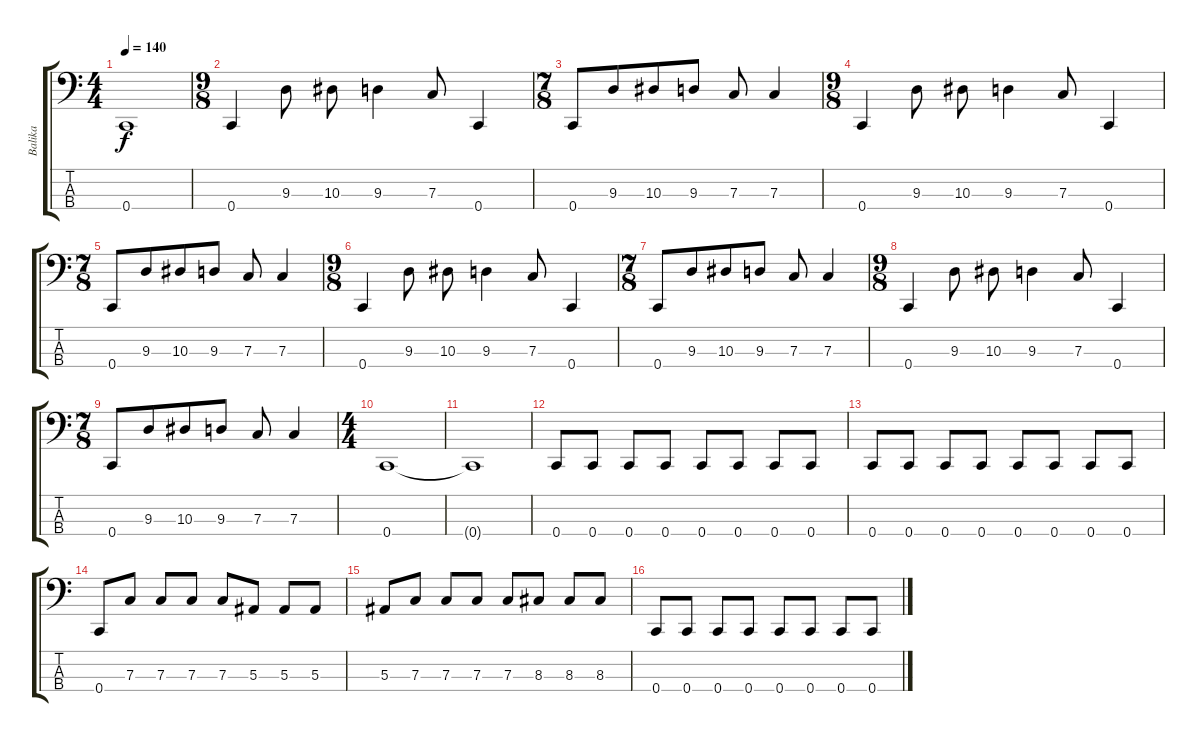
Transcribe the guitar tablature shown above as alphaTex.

\track ("Balika" "Balika") {instrument electricbassfinger}
\staff {score tabs}
\tuning (Eb2 Bb1 F1 C1) {hide}
\ts (4 4)
\tempo 140
\clef f4
\ks c
0.4.1{dy f} |
\ts (9 8)
0.4.4 9.3.8 10.3.8 9.3.4 7.3.8 0.4.4 |
\ts (7 8)
0.4.8 9.3.8 10.3.8 9.3.8 7.3.8 7.3.4 |
\ts (9 8)
0.4.4 9.3.8 10.3.8 9.3.4 7.3.8 0.4.4 |
\ts (7 8)
0.4.8 9.3.8 10.3.8 9.3.8 7.3.8 7.3.4 |
\ts (9 8)
0.4.4 9.3.8 10.3.8 9.3.4 7.3.8 0.4.4 |
\ts (7 8)
0.4.8 9.3.8 10.3.8 9.3.8 7.3.8 7.3.4 |
\ts (9 8)
0.4.4 9.3.8 10.3.8 9.3.4 7.3.8 0.4.4 |
\ts (7 8)
0.4.8 9.3.8 10.3.8 9.3.8 7.3.8 7.3.4 |
\ts (4 4)
0.4.1 |
0.4{t}.1 |
0.4.8 0.4.8 0.4.8 0.4.8 0.4.8 0.4.8 0.4.8 0.4.8 |
0.4.8 0.4.8 0.4.8 0.4.8 0.4.8 0.4.8 0.4.8 0.4.8 |
0.4.8 7.3.8 7.3.8 7.3.8 7.3.8 5.3.8 5.3.8 5.3.8 |
5.3.8 7.3.8 7.3.8 7.3.8 7.3.8 8.3.8 8.3.8 8.3.8 |
0.4.8 0.4.8 0.4.8 0.4.8 0.4.8 0.4.8 0.4.8 0.4.8
